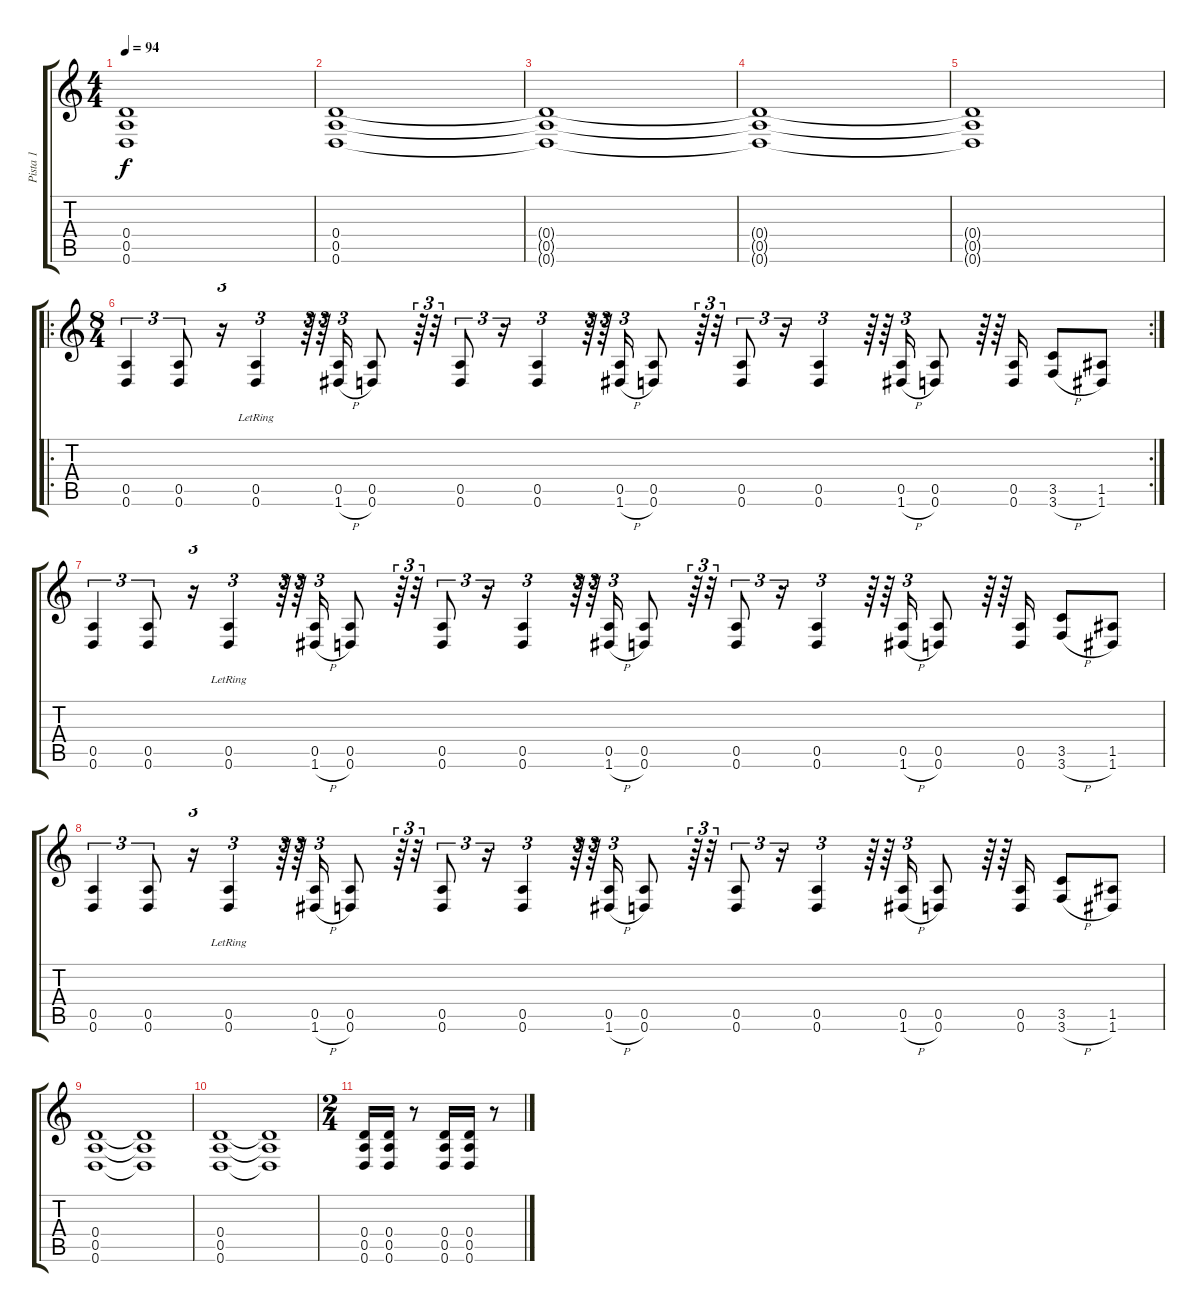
\track ("Pista 1" "Pista 1") {instrument distortionguitar}
\staff {score tabs}
\tuning (E4 B3 G3 D3 A2 D2) {hide}
\ts (4 4)
\tempo 94
\clef g2
\ks c
(0.4{t} 0.5{t} 0.6{t}).1{dy f} |
(0.4 0.5 0.6).1 |
(0.4{t} 0.5{t} 0.6{t}).1 |
(0.4{t} 0.5{t} 0.6{t}).1 |
(0.4{t} 0.5{t} 0.6{t}).1 |
\ro
\rc 2
\ts (8 4)
(0.5 0.6).4{tu (3 2)} (0.5 0.6).8{tu (3 2)} r.16{tu (3 2)} (0.5{lr} 0.6).4{tu (3 2)} r.64{tu (3 2)} r.64{tu (3 2)} (0.5 1.6{h}).16{tu (3 2)} (0.5 0.6).8 r.64{tu (3 2)} r.32{tu (3 2)} (0.5 0.6).8{tu (3 2)} r.16{tu (3 2)} (0.5 0.6).4{tu (3 2)} r.64{tu (3 2)} r.64{tu (3 2)} (0.5 1.6{h}).16{tu (3 2)} (0.5 0.6).8 r.64{tu (3 2)} r.32{tu (3 2)} (0.5 0.6).8{tu (3 2)} r.16{tu (3 2)} (0.5 0.6).4{tu (3 2)} r.64{tu (3 2)} r.64{tu (3 2)} (0.5 1.6{h}).16{tu (3 2)} (0.5 0.6).8 r.64{tu (3 2)} r.64{tu (3 2)} (0.5 0.6).16 (3.5 3.6{h}).8 (1.5 1.6).8 |
(0.5 0.6).4{tu (3 2)} (0.5 0.6).8{tu (3 2)} r.16{tu (3 2)} (0.5{lr} 0.6).4{tu (3 2)} r.64{tu (3 2)} r.64{tu (3 2)} (0.5 1.6{h}).16{tu (3 2)} (0.5 0.6).8 r.64{tu (3 2)} r.32{tu (3 2)} (0.5 0.6).8{tu (3 2)} r.16{tu (3 2)} (0.5 0.6).4{tu (3 2)} r.64{tu (3 2)} r.64{tu (3 2)} (0.5 1.6{h}).16{tu (3 2)} (0.5 0.6).8 r.64{tu (3 2)} r.32{tu (3 2)} (0.5 0.6).8{tu (3 2)} r.16{tu (3 2)} (0.5 0.6).4{tu (3 2)} r.64{tu (3 2)} r.64{tu (3 2)} (0.5 1.6{h}).16{tu (3 2)} (0.5 0.6).8 r.64{tu (3 2)} r.64{tu (3 2)} (0.5 0.6).16 (3.5 3.6{h}).8 (1.5 1.6).8 |
(0.5 0.6).4{tu (3 2)} (0.5 0.6).8{tu (3 2)} r.16{tu (3 2)} (0.5{lr} 0.6).4{tu (3 2)} r.64{tu (3 2)} r.64{tu (3 2)} (0.5 1.6{h}).16{tu (3 2)} (0.5 0.6).8 r.64{tu (3 2)} r.32{tu (3 2)} (0.5 0.6).8{tu (3 2)} r.16{tu (3 2)} (0.5 0.6).4{tu (3 2)} r.64{tu (3 2)} r.64{tu (3 2)} (0.5 1.6{h}).16{tu (3 2)} (0.5 0.6).8 r.64{tu (3 2)} r.32{tu (3 2)} (0.5 0.6).8{tu (3 2)} r.16{tu (3 2)} (0.5 0.6).4{tu (3 2)} r.64{tu (3 2)} r.64{tu (3 2)} (0.5 1.6{h}).16{tu (3 2)} (0.5 0.6).8 r.64{tu (3 2)} r.64{tu (3 2)} (0.5 0.6).16 (3.5 3.6{h}).8 (1.5 1.6).8 |
(0.4 0.5 0.6).1 (0.4{t} 0.5{t} 0.6{t}).1 |
(0.4 0.5 0.6).1 (0.4{t} 0.5{t} 0.6{t}).1 |
\ts (2 4)
(0.4 0.5 0.6).16 (0.4 0.5 0.6).16 r.8 (0.4 0.5 0.6).16 (0.4 0.5 0.6).16 r.8
